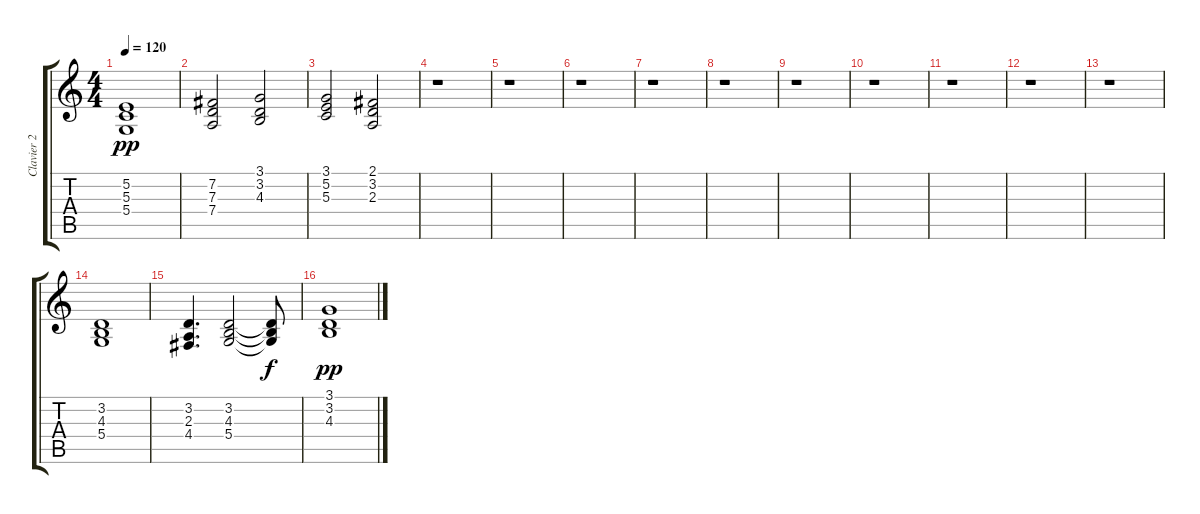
\track ("Clavier 2" "Clavier 2") {instrument stringensemble2}
\staff {score tabs}
\tuning (E4 B3 G3 D3 A2 E2) {hide}
\ts (4 4)
\tempo 120
\clef g2
\ks c
(5.2 5.3 5.4).1{dy pp} |
(7.2 7.3 7.4).2 (3.1 3.2 4.3).2 |
(3.1 5.2 5.3).2 (2.1 3.2 2.3).2 |
r.1 |
r.1 |
r.1 |
r.1 |
r.1 |
r.1 |
r.1 |
r.1 |
r.1 |
r.1 |
(3.2 4.3 5.4).1 |
(3.2 2.3 4.4).4{d} (3.2 4.3 5.4).2 (3.2{t} 4.3{t} 5.4{t}).8{dy f} |
(3.1 3.2 4.3).1{dy pp}
